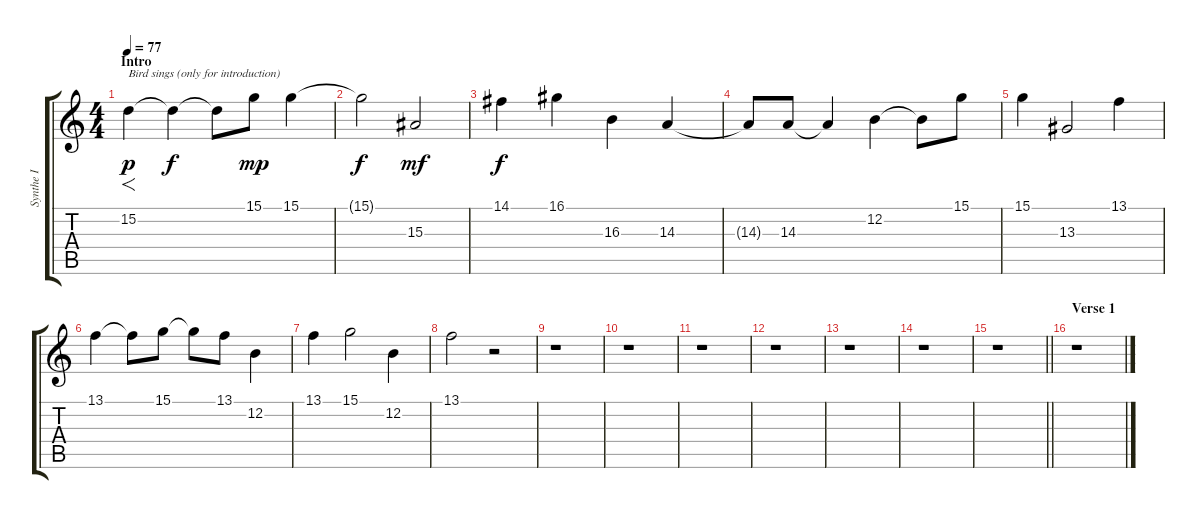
\track ("Synthe I" "Synthe I") {instrument synthstrings1}
\staff {score tabs}
\tuning (E4 B3 G3 D3 A2 E2) {hide}
\ts (4 4)
\section ("" "Intro")
\tempo 77
\clef g2
\ks c
15.2.4{f txt "Bird sings (only for introduction)" dy p volume 9 instrument birdtweet} 15.2{t}.4{dy f} 15.2{t}.8 15.1.8{dy mp} 15.1.4 |
15.1{t}.2{dy f} 15.3.2{dy mf} |
14.1.4{dy f volume 7} 16.1.4 16.3.4 14.3.4 |
14.3{t}.8 14.3.8 14.3{t}.4 12.2.4 12.2{t}.8 15.1.8 |
15.1.4{volume 5} 13.3.2 13.1.4 |
13.1.4 13.1{t}.8 15.1.8 15.1{t}.8 13.1.8 12.2.4 |
13.1.4{volume 3} 15.1.2 12.2.4 |
13.1.2 r.2 |
r.1 |
r.1 |
r.1 |
r.1 |
r.1 |
r.1 |
\barLineRight lightlight
r.1 |
\section ("" "Verse 1")
r.1
